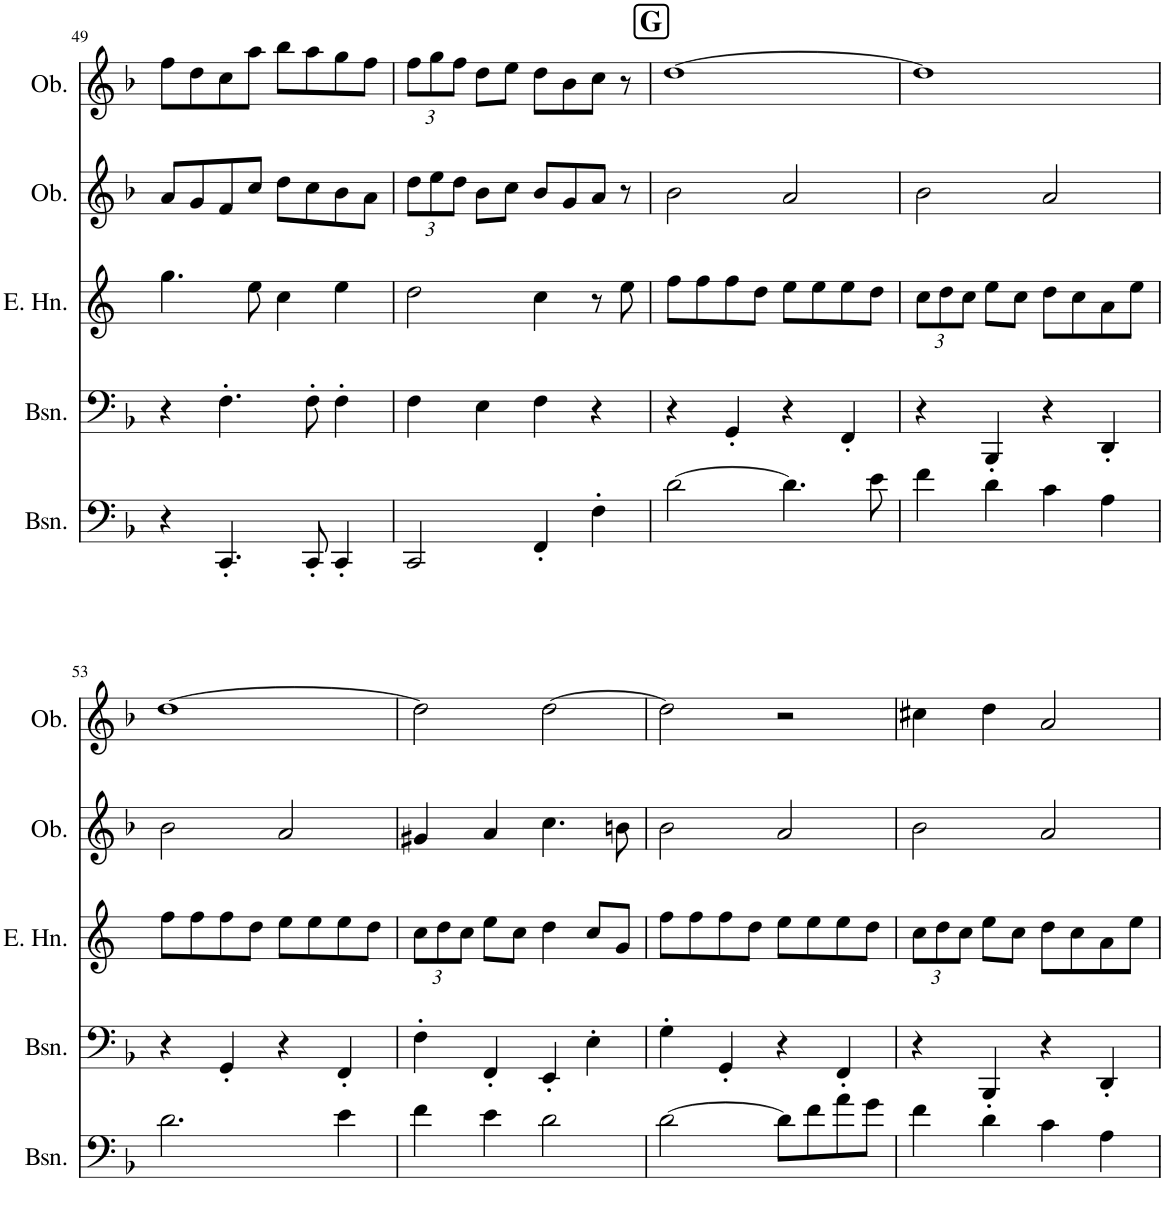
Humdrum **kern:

**kern	**kern	**kern	**kern	**kern
*part5	*part4	*part3	*part2	*part1
*staff5	*staff4	*staff3	*staff2	*staff1
*I"Bassoon	*I"Bassoons	*I"English Horn	*I"Oboe	*I"Oboes
*I'Bsn.	*I'Bsn.	*I'E. Hn.	*I'Ob.	*I'Ob.
!!LO:PB:g=z
*clefF4	*clefF4	*clefG2	*clefG2	*clefG2
*	*	*Trd4c7	*	*
*k[b-]	*k[b-]	*k[]	*k[b-]	*k[b-]
*M2/2	*M2/2	*M2/2	*M2/2	*M2/2
*met(c|)	*met(c|)	*met(c|)	*met(c|)	*met(c|)
=49	=49	=49	=49	=49
4r	4r	4.gg\	8a/L	8ff\L
.	.	.	8g/	8dd\
4.CC'/	4.F'\	.	8f/	8cc\
.	.	8ee\	8cc/J	8aa\J
.	.	4cc\	8dd\L	8bb-\L
8CC'/	8F'\	.	8cc\	8aa\
4CC'/	4F'\	4ee\	8b-\	8gg\
.	.	.	8a\J	8ff\J
=50	=50	=50	=50	=50
*	*	*	*Xbrackettup	*Xbrackettup
2CC/	4F\	2dd\	12dd\L	12ff\L
.	.	.	12ee\	12gg\
.	.	.	12dd\J	12ff\J
.	4E\	.	8b-\L	8dd\L
.	.	.	8cc\J	8ee\J
4FF'/	4F\	4cc\	8b-/L	8dd\L
.	.	.	8g/	8b-\
4F'\	4r	8r	8a/J	8cc\J
.	.	8ee\	8r	8r
!!LO:REH:place=s1:a:B:cj:fs=14:t=G
=51	=51	=51	=51	=51
[2d\	4r	8ff\L	2b-\	[1dd
.	.	8ff\	.	.
.	4GG'/	8ff\	.	.
.	.	8dd\J	.	.
4.d\]	4r	8ee\L	2a/	.
.	.	8ee\	.	.
.	4FF'/	8ee\	.	.
8e\	.	8dd\J	.	.
=52	=52	=52	=52	=52
*	*	*Xbrackettup	*	*
4f\	4r	12cc\L	2b-\	1dd]
.	.	12dd\	.	.
.	.	12cc\J	.	.
4d\	4BBB-'/	8ee\L	.	.
.	.	8cc\J	.	.
4c\	4r	8dd\L	2a/	.
.	.	8cc\	.	.
4A\	4DD'/	8a\	.	.
.	.	8ee\J	.	.
!!LO:LB:g=z
=53	=53	=53	=53	=53
2.d\	4r	8ff\L	2b-\	[1dd
.	.	8ff\	.	.
.	4GG'/	8ff\	.	.
.	.	8dd\J	.	.
.	4r	8ee\L	2a/	.
.	.	8ee\	.	.
4e\	4FF'/	8ee\	.	.
.	.	8dd\J	.	.
=54	=54	=54	=54	=54
4f\	4F'\	12cc\L	4g#X/	2dd\]
.	.	12dd\	.	.
.	.	12cc\J	.	.
4e\	4FF'/	8ee\L	4a/	.
.	.	8cc\J	.	.
2d\	4EE'/	4dd\	4.cc\	[2dd\
.	4E'\	8cc/L	.	.
.	.	8g/J	8bn\	.
=55	=55	=55	=55	=55
[2d\	4G'\	8ff\L	2b-\	2dd\]
.	.	8ff\	.	.
.	4GG'/	8ff\	.	.
.	.	8dd\J	.	.
8d\L]	4r	8ee\L	2a/	2r
8f\	.	8ee\	.	.
8a\	4FF'/	8ee\	.	.
8g\J	.	8dd\J	.	.
=56	=56	=56	=56	=56
4f\	4r	12cc\L	2b-\	4cc#X\
.	.	12dd\	.	.
.	.	12cc\J	.	.
4d\	4BBB-'/	8ee\L	.	4dd\
.	.	8cc\J	.	.
4c\	4r	8dd\L	2a/	2a/
.	.	8cc\	.	.
4A\	4DD'/	8a\	.	.
.	.	8ee\J	.	.
=	=	=	=	=
*-	*-	*-	*-	*-
